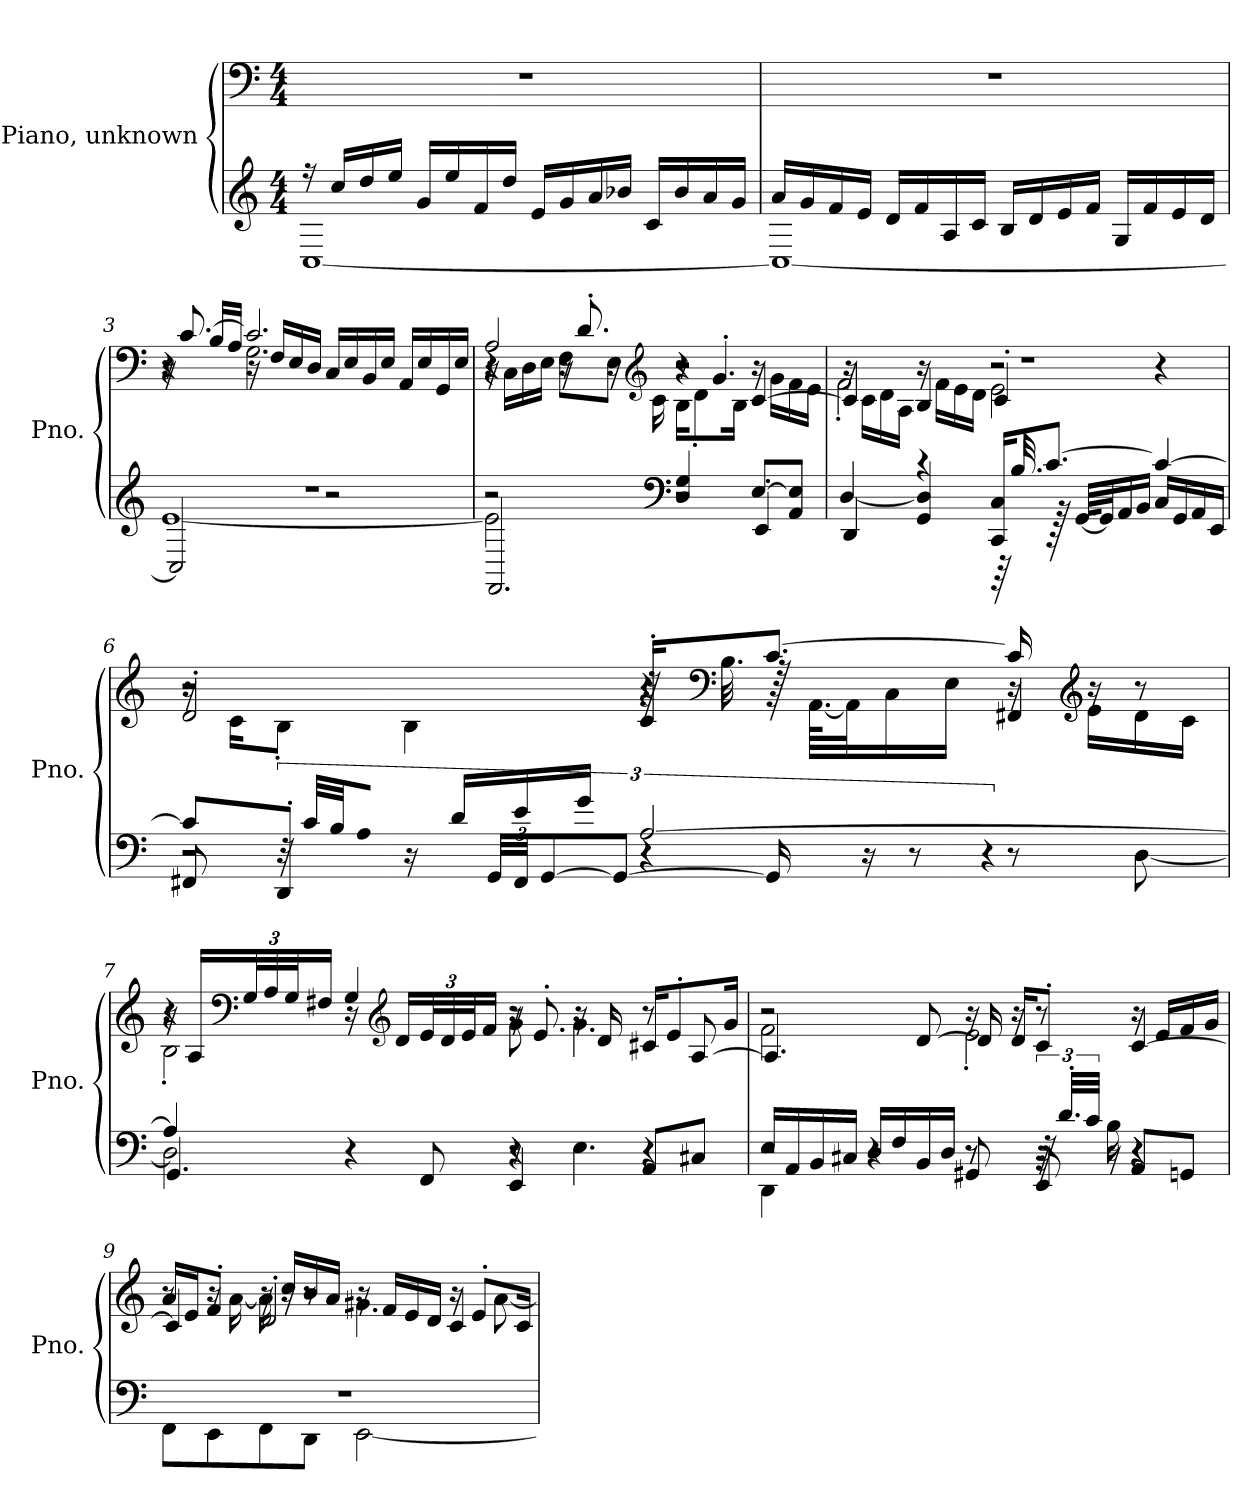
**kern	**kern
*part1	*part1
*staff2	*staff1
*I"Piano, unknown	*
*I'Pno.	*
*clefG2	*clefF4
*k[]	*k[]
*M4/4	*M4/4
*MM120	*MM120
=1	=1
*^	*
16r	[1C	1r
16cc/LL	.	.
16dd/	.	.
16ee/JJ	.	.
16g/LL	.	.
16ee/	.	.
16f/	.	.
16dd/JJ	.	.
16e/LL	.	.
16g/	.	.
16a/	.	.
16b-X/JJ	.	.
16c/LL	.	.
16b-/	.	.
16a/	.	.
16g/JJ	.	.
=2	=2	=2
16a/LL	1C_	1r
16g/	.	.
16f/	.	.
16e/JJ	.	.
16d/LL	.	.
16f/	.	.
16A/	.	.
16c/JJ	.	.
16B/LL	.	.
16d/	.	.
16e/	.	.
16f/JJ	.	.
16G/LL	.	.
16f/	.	.
16e/	.	.
16d/JJ	.	.
!!LO:LB:g=z
=3	=3	=3
*	*^	*^
*	*	*	*	*^
1r	[1e	2C/]	16r	4r	8r
.	.	.	[8.c/	.	.
.	.	.	.	.	16B/LL
.	.	.	.	.	16A/JJ
.	.	.	2.c/]	2.G\	16r
.	.	.	.	.	16F/LL
.	.	.	.	.	16E/
.	.	.	.	.	16D/JJ
.	.	2r	.	.	16C/LL
.	.	.	.	.	16E/
.	.	.	.	.	16BB/
.	.	.	.	.	16E/JJ
.	.	.	.	.	16AA/LL
.	.	.	.	.	16E/
.	.	.	.	.	16GG/
.	.	.	.	.	16E/JJ
=4	=4	=4	=4	=4	=4
*	*	*	*	*	*^
2r	2e\]	2.FF/	4r	16r	2A/	4r
.	.	.	.	16C\LL	.	.
.	.	.	.	16D\	.	.
.	.	.	.	16E\JJ	.	.
.	.	.	16r	8r	.	8F\L
.	.	.	8.d'/	.	.	.
.	.	.	.	16r	.	8E\J
*	*	*	*clefG2	*	*	*
.	.	.	.	16c\	.	.
*clefF4	*	*	*	*	*	*
4D/ 4G/	2r	.	8r	16B\KL	4r	2r
.	.	.	.	8d'\	.	.
.	.	.	4.g'/	.	.	.
.	.	.	.	16B\Jk	.	.
[8E/L	.	4EE'/	.	16r	[4c/	.
.	.	.	.	16g\LL	.	.
8AA/ 8E/]J	.	.	.	16f\	.	.
.	.	.	.	16e\JJ	.	.
*	*v	*v	*	*	*	*
!!LO:LB:g=z	!!	!!	!!
=5	=5	=5	=5	=5	=5
4DD/	[4D/	1r	16r	4c/]	2f'\
.	.	.	16c\LL	.	.
.	.	.	16d\	.	.
.	.	.	16A\JJ	.	.
4r	4GG/ 4D/]	.	16r	4B/	.
.	.	.	16f\LL	.	.
.	.	.	16e\	.	.
.	.	.	16d\JJ	.	.
16CC/ 16C/KL	64r	.	2e\	4c'/	2r
.	32.B/	.	.	.	.
[8.c/J	128r	.	.	.	.
.	[64.GG/KLLL	.	.	.	.
.	32GG/J]	.	.	.	.
.	16AA/	.	.	.	.
.	16BB/JJ	.	.	.	.
4c/_	16C/LL	.	.	4r	.
.	16GG/	.	.	.	.
.	16AA/	.	.	.	.
.	16EE/JJ	.	.	.	.
*	*	*	*	*v	*v
!!LO:LB:g=z
=6	=6	=6	=6	=6
*	*^	*	*	*
8c/L]	2r	8FF#X/	2d'/	16r	2r
.	.	.	.	16c\KL	.
8DD'/J	.	48r	.	8B'\J	.
.	.	48c/LLL	.	.	.
.	.	48B/J	.	.	.
.	.	16A/JJ	.	.	.
*	*	*Xbrackettup	*	*	*
16r	.	48GG/LLL	.	4B\	.
.	.	48FF#/JJ	.	.	.
.	.	[12GG/	.	.	.
16d/LL	.	.	.	.	.
16e/	.	8GG/J_	.	.	.
16g/JJ	.	.	.	.	.
[2A/	4r	16GG/]	16c'/KL	64r	4r
*	*	*	*clefF4	*	*
.	.	.	.	32.B\	.
.	.	16r	[8.c/J	128r	.
.	.	.	.	[64.AA\KLLL	.
.	.	.	.	32AA\J]	.
.	.	8r	.	16C\	.
.	.	.	.	16E\JJ	.
.	8r	4r	16c/]	16r	4FF#X/
*	*	*	*clefG2	*	*
.	.	.	16r	16e\LL	.
.	[8D\	.	8r	16d\	.
.	.	.	.	16c\JJ	.
!!LO:LB:g=z	!!	!!
=7	=7	=7	=7	=7	=7
4A/]	2D\]	4.GG/	16r	2B'\	4r
.	.	.	16A/LL	.	.
*	*	*	*clefF4	*	*
*	*	*	*Xbrackettup	*	*
.	.	.	48G/L	.	.
.	.	.	48A/	.	.
.	.	.	48G/J	.	.
.	.	.	16F#X/JJ	.	.
4r	.	.	16r	.	4G/
*	*	*	*clefG2	*	*
.	.	.	16d/LL	.	.
.	.	8FF/	48e/L	.	.
.	.	.	48d/	.	.
.	.	.	48e/J	.	.
.	.	.	16f/JJ	.	.
4EE/	8r	4r	8r	8g\	16r
.	.	.	.	.	8.e'/
.	4.E\	.	16r	4.g\	.
.	.	.	16d/	.	.
4r	.	8AA/L	16c#X/KL	.	8r
.	.	.	8e'/	.	.
.	.	8C#X/J	.	.	[8A/
.	.	.	16g/Jk	.	.
!!LO:LB:g=z	!!	!!
=8	=8	=8	=8	=8	=8
16E/LL	4DD\	2r	2r	2f\	4.A/]
16AA/	.	.	.	.	.
16BB/	.	.	.	.	.
16C#X/JJ	.	.	.	.	.
16D/LL	4r	.	.	.	.
16F/	.	.	.	.	.
16BB/	.	.	.	.	[8d/
16D/JJ	.	.	.	.	.
8GG#X/	8r	8r	16r	2e'\	16d/]
.	.	.	16d/KL	.	16r
*brackettup	*	*	*	*	*
96r	16r	8EE/	8c'/J	.	8r
48.d'/LLL	.	.	.	.	.
48c/JJJ	.	.	.	.	.
16r	16B\	.	.	.	.
8AA/L	4r	4r	16r	.	[4c/
.	.	.	16e/LL	.	.
8GGn/J	.	.	16f/	.	.
.	.	.	16g/JJ	.	.
*	*v	*v	*	*	*
=9	=9	=9	=9	=9
1r	8FF\L	16a/LL	8r	4c/]
.	.	16e/J	.	.
.	8EE\	8f'/J	16r	.
.	.	.	[16a\	.
.	8FF\	16r	16a\]	2d'/
.	.	16cc/LL	16r	.
.	8DD\J	16b/	8r	.
.	.	16a/JJ	.	.
.	[2EE\	16r	4.g#X\	.
.	.	16f/LL	.	.
.	.	16e/	.	.
.	.	16d/JJ	.	.
.	.	16r	.	4c/
.	.	8e'/L	.	.
.	.	.	[8a\	.
.	.	16c/Jk	.	.
*v	*v	*	*	*
*	*v	*v	*v
=	=
*-	*-
